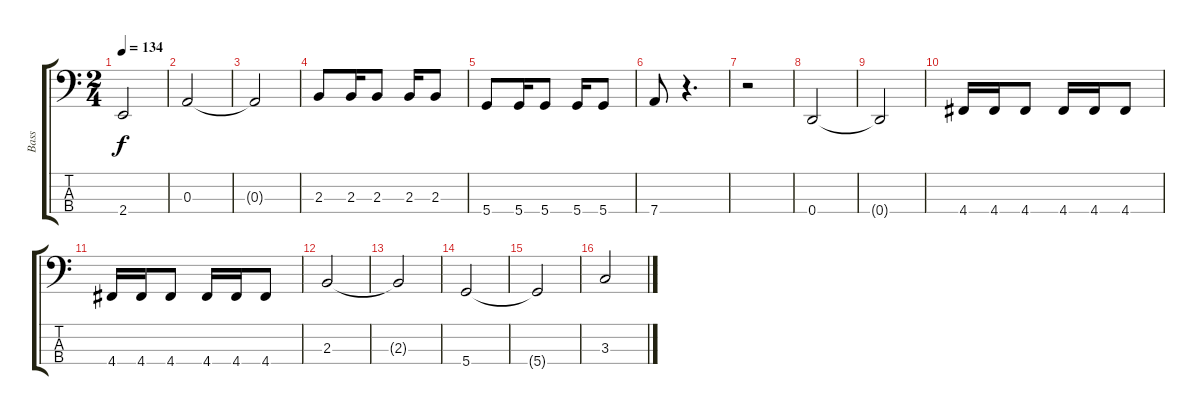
\track ("Bass" "Bass") {instrument electricbassfinger}
\staff {score tabs}
\tuning (G2 D2 A1 D1) {hide}
\ts (2 4)
\tempo 134
\clef f4
\ks c
2.4{t}.2{dy f} |
0.3.2 |
0.3{t}.2 |
2.3.8 2.3.16 2.3.8 2.3.16 2.3.8 |
5.4.8 5.4.16 5.4.8 5.4.16 5.4.8 |
7.4.8 r.4{d} |
r.2 |
0.4.2 |
0.4{t}.2 |
4.4.16 4.4.16 4.4.8 4.4.16 4.4.16 4.4.8 |
4.4.16 4.4.16 4.4.8 4.4.16 4.4.16 4.4.8 |
2.3.2 |
2.3{t}.2 |
5.4.2 |
5.4{t}.2 |
3.3.2
